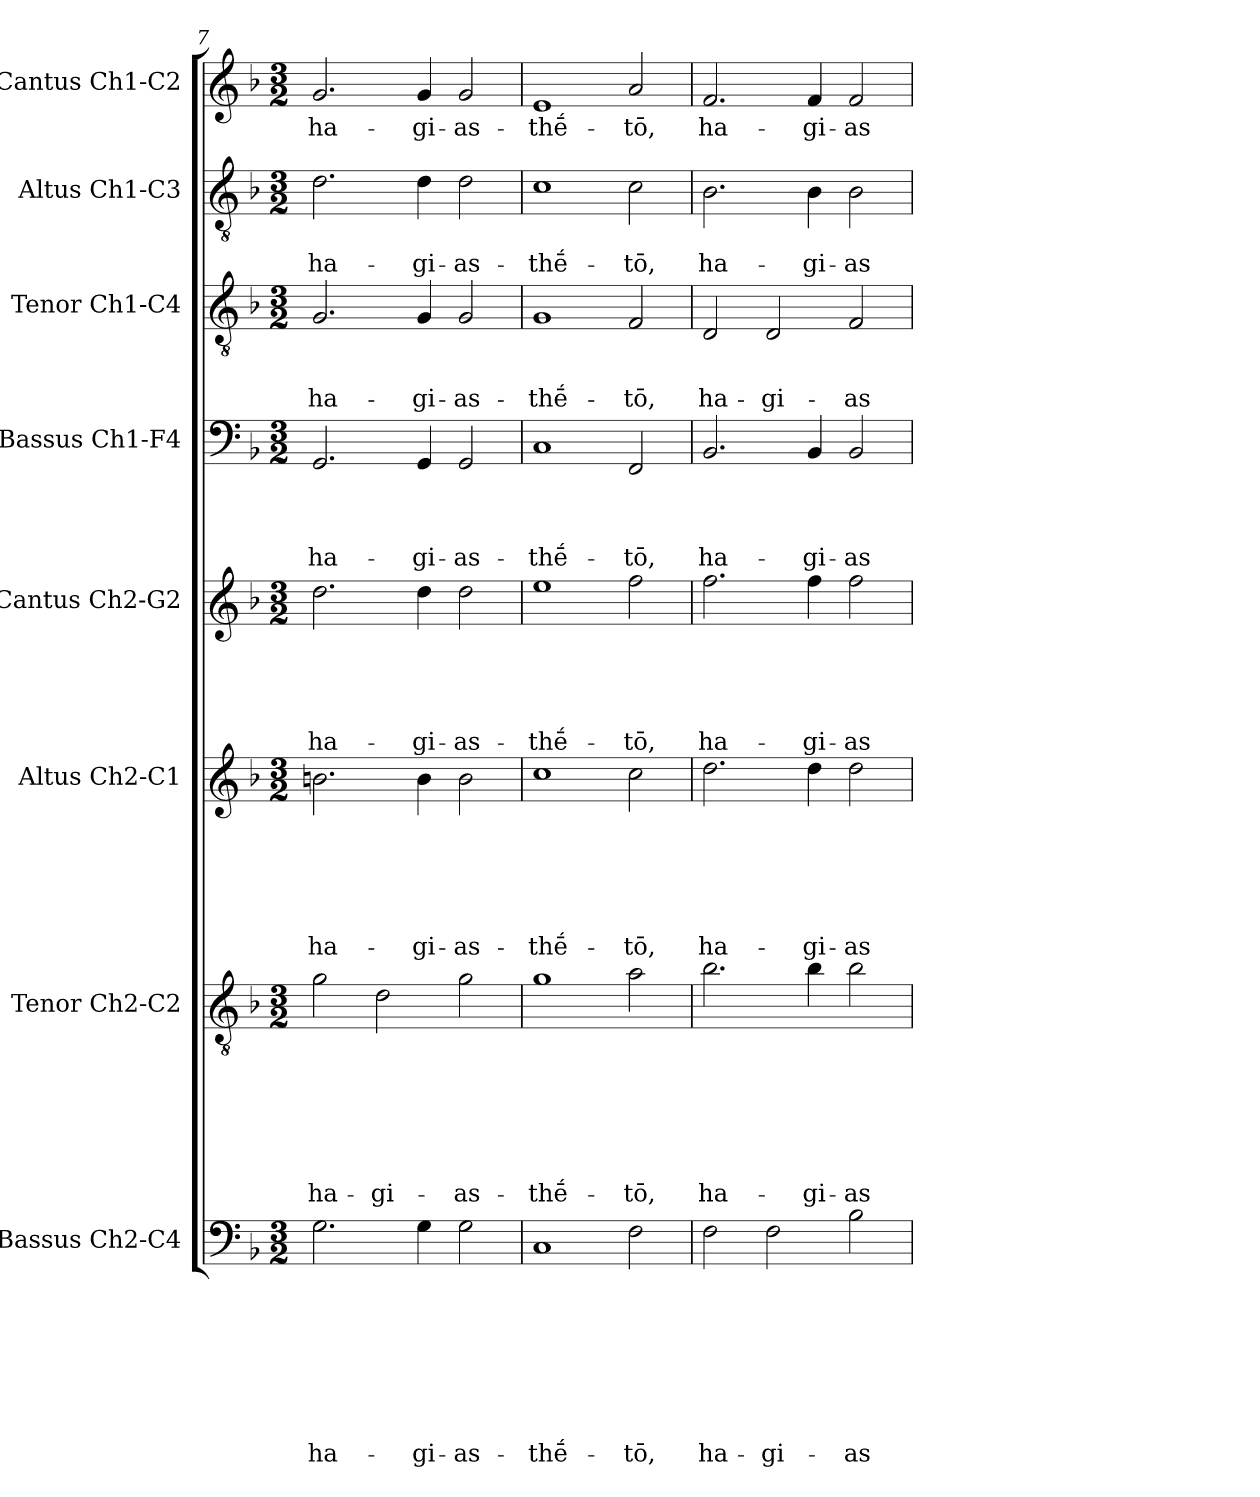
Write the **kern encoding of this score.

**kern	**text	**text	**text	**text	**text	**text	**text	**text	**kern	**text	**text	**text	**text	**text	**text	**text	**kern	**text	**text	**text	**text	**text	**text	**kern	**text	**text	**text	**text	**text	**kern	**text	**text	**text	**text	**kern	**text	**text	**text	**kern	**text	**text	**kern	**text
*part8	*part8	*part8	*part8	*part8	*part8	*part8	*part8	*part8	*part7	*part7	*part7	*part7	*part7	*part7	*part7	*part7	*part6	*part6	*part6	*part6	*part6	*part6	*part6	*part5	*part5	*part5	*part5	*part5	*part5	*part4	*part4	*part4	*part4	*part4	*part3	*part3	*part3	*part3	*part2	*part2	*part2	*part1	*part1
*staff8	*staff8	*staff8	*staff8	*staff8	*staff8	*staff8	*staff8	*staff8	*staff7	*staff7	*staff7	*staff7	*staff7	*staff7	*staff7	*staff7	*staff6	*staff6	*staff6	*staff6	*staff6	*staff6	*staff6	*staff5	*staff5	*staff5	*staff5	*staff5	*staff5	*staff4	*staff4	*staff4	*staff4	*staff4	*staff3	*staff3	*staff3	*staff3	*staff2	*staff2	*staff2	*staff1	*staff1
*I"Bassus Ch2-C4	*	*	*	*	*	*	*	*	*I"Tenor Ch2-C2	*	*	*	*	*	*	*	*I"Altus Ch2-C1	*	*	*	*	*	*	*I"Cantus Ch2-G2	*	*	*	*	*	*I"Bassus Ch1-F4	*	*	*	*	*I"Tenor Ch1-C4	*	*	*	*I"Altus Ch1-C3	*	*	*I"Cantus Ch1-C2	*
*I'B2	*	*	*	*	*	*	*	*	*I'T2	*	*	*	*	*	*	*	*I'A2	*	*	*	*	*	*	*I'C2	*	*	*	*	*	*I'B	*	*	*	*	*I'T	*	*	*	*I'A	*	*	*I'C	*
*clefF4	*	*	*	*	*	*	*	*	*clefGv2	*	*	*	*	*	*	*	*clefG2	*	*	*	*	*	*	*clefG2	*	*	*	*	*	*clefF4	*	*	*	*	*clefGv2	*	*	*	*clefGv2	*	*	*clefG2	*
*k[b-]	*	*	*	*	*	*	*	*	*k[b-]	*	*	*	*	*	*	*	*k[b-]	*	*	*	*	*	*	*k[b-]	*	*	*	*	*	*k[b-]	*	*	*	*	*k[b-]	*	*	*	*k[b-]	*	*	*k[b-]	*
*F:	*	*	*	*	*	*	*	*	*F:	*	*	*	*	*	*	*	*F:	*	*	*	*	*	*	*F:	*	*	*	*	*	*F:	*	*	*	*	*F:	*	*	*	*F:	*	*	*F:	*
*M3/2	*	*	*	*	*	*	*	*	*M3/2	*	*	*	*	*	*	*	*M3/2	*	*	*	*	*	*	*M3/2	*	*	*	*	*	*M3/2	*	*	*	*	*M3/2	*	*	*	*M3/2	*	*	*M3/2	*
=7	=7	=7	=7	=7	=7	=7	=7	=7	=7	=7	=7	=7	=7	=7	=7	=7	=7	=7	=7	=7	=7	=7	=7	=7	=7	=7	=7	=7	=7	=7	=7	=7	=7	=7	=7	=7	=7	=7	=7	=7	=7	=7	=7
!	!	!	!	!	!	!	!	!LO:LY:b	!	!	!	!	!	!	!	!LO:LY:b	!	!	!	!	!	!	!LO:LY:b	!	!	!	!	!	!LO:LY:b	!	!	!	!	!LO:LY:b	!	!	!	!LO:LY:b	!	!	!LO:LY:b	!	!LO:LY:b
2.G\	.	.	.	.	.	.	.	ha-	2g\	.	.	.	.	.	.	ha-	2.bn\	.	.	.	.	.	ha-	2.dd\	.	.	.	.	ha-	2.GG/	.	.	.	ha-	2.G/	.	.	ha-	2.d\	.	ha-	2.g/	ha-
!	!	!	!	!	!	!	!	!	!	!	!	!	!	!	!	!LO:LY:b	!	!	!	!	!	!	!	!	!	!	!	!	!	!	!	!	!	!	!	!	!	!	!	!	!	!	!
.	.	.	.	.	.	.	.	.	2d\	.	.	.	.	.	.	-gi-	.	.	.	.	.	.	.	.	.	.	.	.	.	.	.	.	.	.	.	.	.	.	.	.	.	.	.
!	!	!	!	!	!	!	!	!LO:LY:b	!	!	!	!	!	!	!	!	!	!	!	!	!	!	!LO:LY:b	!	!	!	!	!	!LO:LY:b	!	!	!	!	!LO:LY:b	!	!	!	!LO:LY:b	!	!	!LO:LY:b	!	!LO:LY:b
4G\	.	.	.	.	.	.	.	-gi-	.	.	.	.	.	.	.	.	4b\	.	.	.	.	.	-gi-	4dd\	.	.	.	.	-gi-	4GG/	.	.	.	-gi-	4G/	.	.	-gi-	4d\	.	-gi-	4g/	-gi-
!	!	!	!	!	!	!	!	!LO:LY:b	!	!	!	!	!	!	!	!LO:LY:b	!	!	!	!	!	!	!LO:LY:b	!	!	!	!	!	!LO:LY:b	!	!	!	!	!LO:LY:b	!	!	!	!LO:LY:b	!	!	!LO:LY:b	!	!LO:LY:b
2G\	.	.	.	.	.	.	.	-as-	2g\	.	.	.	.	.	.	-as-	2b\	.	.	.	.	.	-as-	2dd\	.	.	.	.	-as-	2GG/	.	.	.	-as-	2G/	.	.	-as-	2d\	.	-as-	2g/	-as-
=8	=8	=8	=8	=8	=8	=8	=8	=8	=8	=8	=8	=8	=8	=8	=8	=8	=8	=8	=8	=8	=8	=8	=8	=8	=8	=8	=8	=8	=8	=8	=8	=8	=8	=8	=8	=8	=8	=8	=8	=8	=8	=8	=8
!	!	!	!	!	!	!	!	!LO:LY:b	!	!	!	!	!	!	!	!LO:LY:b	!	!	!	!	!	!	!LO:LY:b	!	!	!	!	!	!LO:LY:b	!	!	!	!	!LO:LY:b	!	!	!	!LO:LY:b	!	!	!LO:LY:b	!	!LO:LY:b
1C	.	.	.	.	.	.	.	-thḗ-	1g	.	.	.	.	.	.	-thḗ-	1cc	.	.	.	.	.	-thḗ-	1ee	.	.	.	.	-thḗ-	1C	.	.	.	-thḗ-	1G	.	.	-thḗ-	1c	.	-thḗ-	1e	-thḗ-
!	!	!	!	!	!	!	!	!LO:LY:b	!	!	!	!	!	!	!	!LO:LY:b	!	!	!	!	!	!	!LO:LY:b	!	!	!	!	!	!LO:LY:b	!	!	!	!	!LO:LY:b	!	!	!	!LO:LY:b	!	!	!LO:LY:b	!	!LO:LY:b
2F\	.	.	.	.	.	.	.	-tō,	2a\	.	.	.	.	.	.	-tō,	2cc\	.	.	.	.	.	-tō,	2ff\	.	.	.	.	-tō,	2FF/	.	.	.	-tō,	2F/	.	.	-tō,	2c\	.	-tō,	2a/	-tō,
=9	=9	=9	=9	=9	=9	=9	=9	=9	=9	=9	=9	=9	=9	=9	=9	=9	=9	=9	=9	=9	=9	=9	=9	=9	=9	=9	=9	=9	=9	=9	=9	=9	=9	=9	=9	=9	=9	=9	=9	=9	=9	=9	=9
!	!	!	!	!	!	!	!	!LO:LY:b	!	!	!	!	!	!	!	!LO:LY:b	!	!	!	!	!	!	!LO:LY:b	!	!	!	!	!	!LO:LY:b	!	!	!	!	!LO:LY:b	!	!	!	!LO:LY:b	!	!	!LO:LY:b	!	!LO:LY:b
2F\	.	.	.	.	.	.	.	ha-	2.b-\	.	.	.	.	.	.	ha-	2.dd\	.	.	.	.	.	ha-	2.ff\	.	.	.	.	ha-	2.BB-/	.	.	.	ha-	2D/	.	.	ha-	2.B-\	.	ha-	2.f/	ha-
!	!	!	!	!	!	!	!	!LO:LY:b	!	!	!	!	!	!	!	!	!	!	!	!	!	!	!	!	!	!	!	!	!	!	!	!	!	!	!	!	!	!LO:LY:b	!	!	!	!	!
2F\	.	.	.	.	.	.	.	-gi-	.	.	.	.	.	.	.	.	.	.	.	.	.	.	.	.	.	.	.	.	.	.	.	.	.	.	2D/	.	.	-gi-	.	.	.	.	.
!	!	!	!	!	!	!	!	!	!	!	!	!	!	!	!	!LO:LY:b	!	!	!	!	!	!	!LO:LY:b	!	!	!	!	!	!LO:LY:b	!	!	!	!	!LO:LY:b	!	!	!	!	!	!	!LO:LY:b	!	!LO:LY:b
.	.	.	.	.	.	.	.	.	4b-\	.	.	.	.	.	.	-gi-	4dd\	.	.	.	.	.	-gi-	4ff\	.	.	.	.	-gi-	4BB-/	.	.	.	-gi-	.	.	.	.	4B-\	.	-gi-	4f/	-gi-
!	!	!	!	!	!	!	!	!LO:LY:b	!	!	!	!	!	!	!	!LO:LY:b	!	!	!	!	!	!	!LO:LY:b	!	!	!	!	!	!LO:LY:b	!	!	!	!	!LO:LY:b	!	!	!	!LO:LY:b	!	!	!LO:LY:b	!	!LO:LY:b
2B-\	.	.	.	.	.	.	.	-as-	2b-\	.	.	.	.	.	.	-as-	2dd\	.	.	.	.	.	-as-	2ff\	.	.	.	.	-as-	2BB-/	.	.	.	-as-	2F/	.	.	-as-	2B-\	.	-as-	2f/	-as-
=	=	=	=	=	=	=	=	=	=	=	=	=	=	=	=	=	=	=	=	=	=	=	=	=	=	=	=	=	=	=	=	=	=	=	=	=	=	=	=	=	=	=	=
*-	*-	*-	*-	*-	*-	*-	*-	*-	*-	*-	*-	*-	*-	*-	*-	*-	*-	*-	*-	*-	*-	*-	*-	*-	*-	*-	*-	*-	*-	*-	*-	*-	*-	*-	*-	*-	*-	*-	*-	*-	*-	*-	*-
